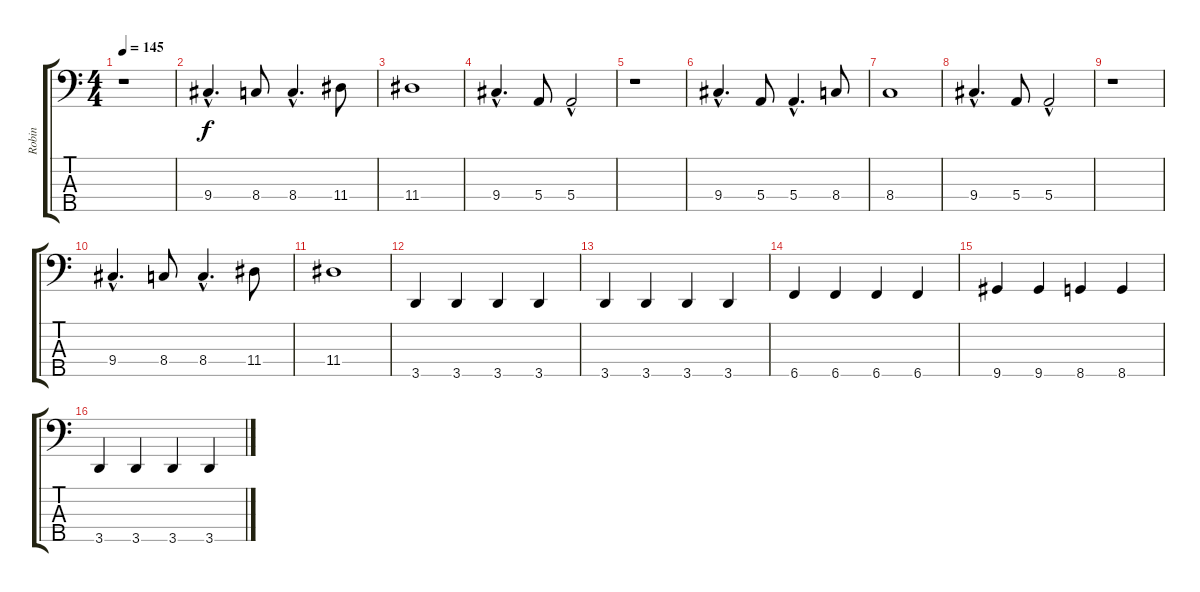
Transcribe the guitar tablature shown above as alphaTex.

\track ("Robin" "Robin") {instrument electricbasspick}
\staff {score tabs}
\tuning (G2 D2 A1 E1 B0) {hide}
\ts (4 4)
\tempo 145
\clef f4
\ks c
r.1{dy f} |
9.4{hac}.4{d} 8.4.8 8.4{hac}.4{d} 11.4.8 |
11.4.1 |
9.4{hac}.4{d} 5.4.8 5.4{hac}.2 |
r.1 |
9.4{hac}.4{d} 5.4.8 5.4{hac}.4{d} 8.4.8 |
8.4.1 |
9.4{hac}.4{d} 5.4.8 5.4{hac}.2 |
r.1 |
9.4{hac}.4{d} 8.4.8 8.4{hac}.4{d} 11.4.8 |
11.4.1 |
3.5.4 3.5.4 3.5.4 3.5.4 |
3.5.4 3.5.4 3.5.4 3.5.4 |
6.5.4 6.5.4 6.5.4 6.5.4 |
9.5.4 9.5.4 8.5.4 8.5.4 |
3.5.4 3.5.4 3.5.4 3.5.4
